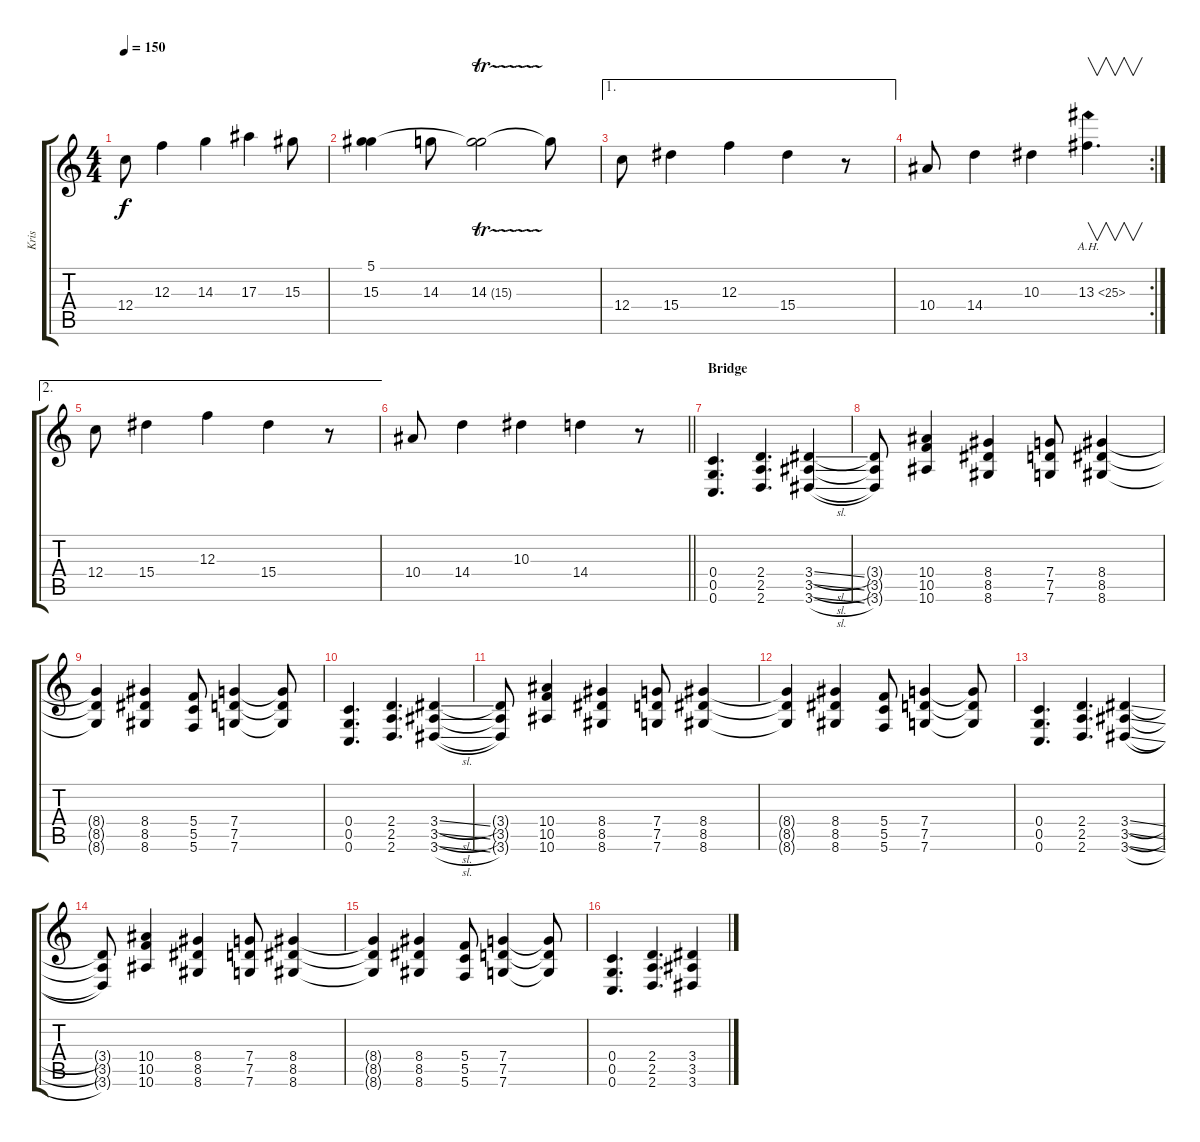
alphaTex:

\track ("Kris" "Kris") {instrument distortionguitar}
\staff {score tabs}
\tuning (D4 A3 F3 C3 G2 C2) {hide}
\ts (4 4)
\tempo 150
\clef g2
\ks c
12.4.8{dy f} 12.3.4 14.3.4 17.3.4 15.3.8 |
(5.1 15.3).4 14.3.8 (5.1{t} 14.3{tr (15 16)}).2 14.3{t}.8 |
\ae 1
12.4.8 15.4.4 12.3.4 15.4.4 r.8 |
\rc 2
10.4.8 14.4.4 10.3.4 13.3{ah 12}.4{v d} |
\ae 2
12.4.8 15.4.4 12.3.4 15.4.4 r.8 |
\barLineRight lightlight
10.4.8 14.4.4 10.3.4 14.4.4 r.8 |
\section ("" "Bridge")
(0.4 0.5 0.6).4{d} (2.4 2.5 2.6).4{d} (3.4{sl} 3.5{sl} 3.6{sl}).4 |
(3.4{t} 3.5{t} 3.6{t}).8 (10.4 10.5 10.6).4 (8.4 8.5 8.6).4 (7.4 7.5 7.6).8 (8.4 8.5 8.6).4 |
(8.4{t} 8.5{t} 8.6{t}).4 (8.4 8.5 8.6).4 (5.4 5.5 5.6).8 (7.4 7.5 7.6).4 (7.4{t} 7.5{t} 7.6{t}).8 |
(0.4 0.5 0.6).4{d} (2.4 2.5 2.6).4{d} (3.4{sl} 3.5{sl} 3.6{sl}).4 |
(3.4{t} 3.5{t} 3.6{t}).8 (10.4 10.5 10.6).4 (8.4 8.5 8.6).4 (7.4 7.5 7.6).8 (8.4 8.5 8.6).4 |
(8.4{t} 8.5{t} 8.6{t}).4 (8.4 8.5 8.6).4 (5.4 5.5 5.6).8 (7.4 7.5 7.6).4 (7.4{t} 7.5{t} 7.6{t}).8 |
(0.4 0.5 0.6).4{d} (2.4 2.5 2.6).4{d} (3.4{sl} 3.5{sl} 3.6{sl}).4 |
(3.4{t} 3.5{t} 3.6{t}).8 (10.4 10.5 10.6).4 (8.4 8.5 8.6).4 (7.4 7.5 7.6).8 (8.4 8.5 8.6).4 |
(8.4{t} 8.5{t} 8.6{t}).4 (8.4 8.5 8.6).4 (5.4 5.5 5.6).8 (7.4 7.5 7.6).4 (7.4{t} 7.5{t} 7.6{t}).8 |
(0.4 0.5 0.6).4{d} (2.4 2.5 2.6).4{d} (3.4{sl} 3.5{sl} 3.6{sl}).4
